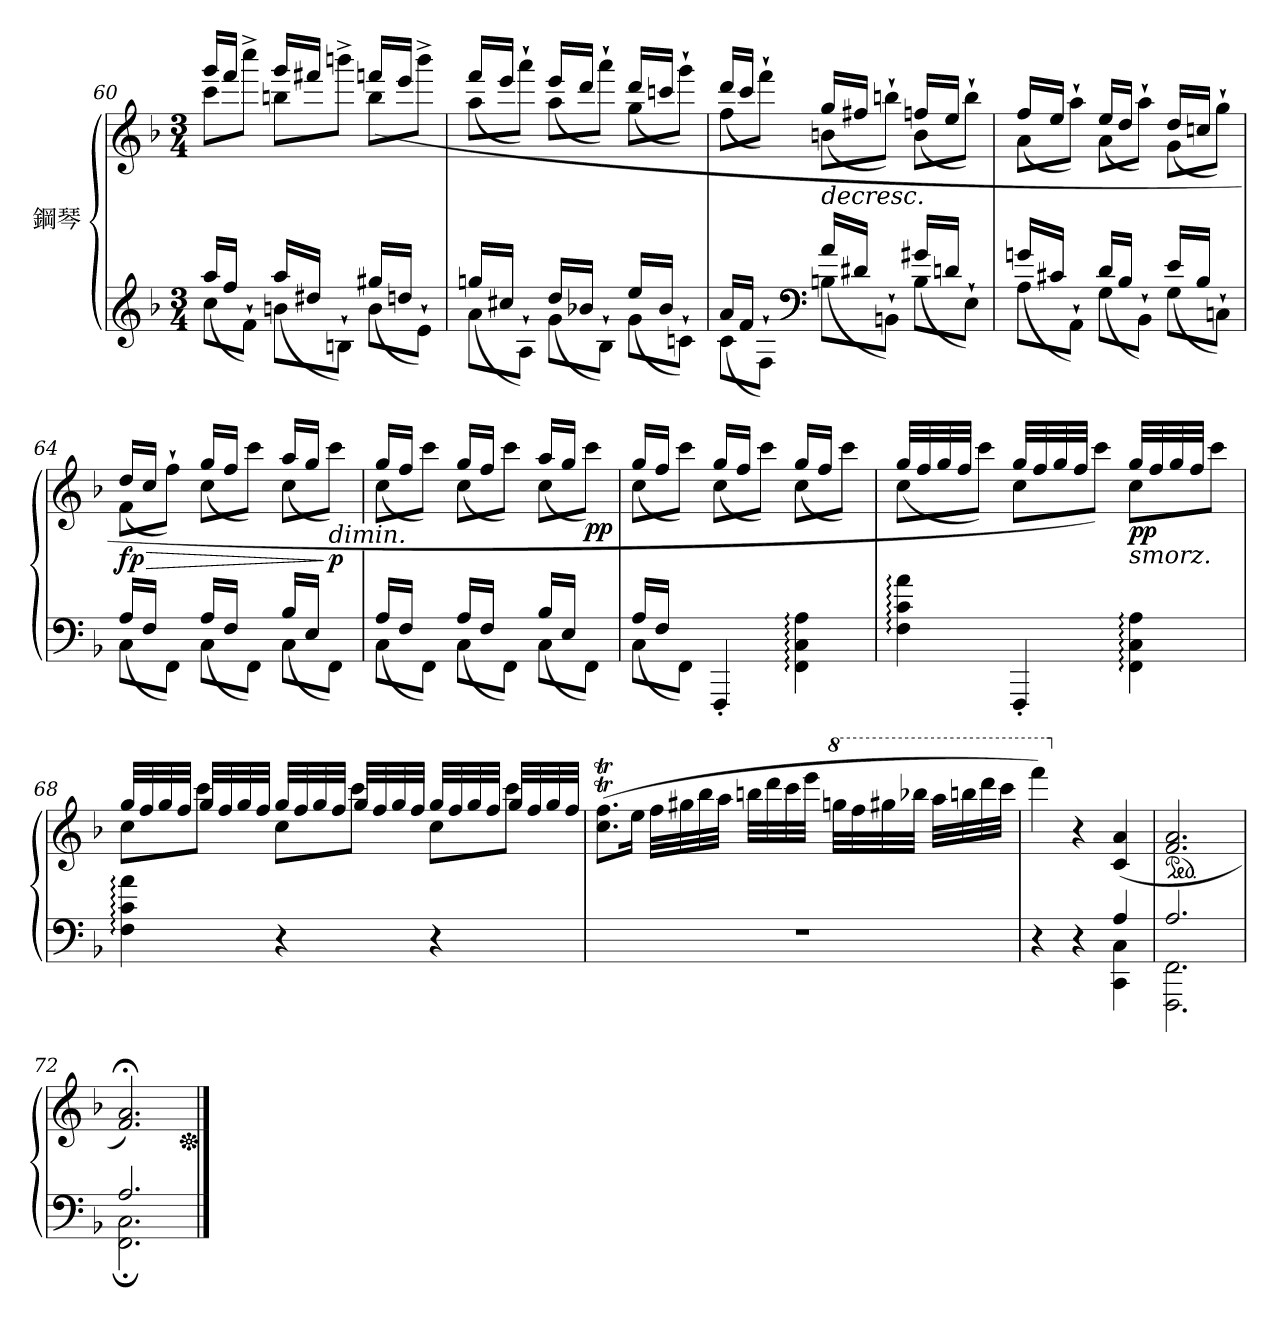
**kern	**kern	**dynam
*part1	*part1	*part1
*staff2	*staff1	*staff1/2
*I"鋼琴	*	*
*clefG2	*clefG2	*
*k[b-]	*k[b-]	*
*M3/4	*M3/4	*
=60	=60	=60
*^	*^	*
8cc\L	(>16aa/LL	8ccc\L	(>16ggg/LL	.
.	16ff/JJ	.	16fff/JJ	.
8f`\J)	8ryy	8cccc^\J	8ryy	.
8bn\L	(>16aa/LL	8bbn\L	(>16ggg/LL	.
.	16dd#X/JJ	.	16fff#X/JJ	.
8Bn`\J)	8ryy	8bbbn^\J	8ryy	.
8b\L	(>16gg#X/LL	8bb\L	(>16fffn/LL	.
.	16ddn/JJ	.	16eee/JJ	.
8e`\J)	8ryy	8bbb^\J	8ryy	.
!!LO:LB:g=z	!!
=61	=61	=61	=61	=61
8a\L	(>16ggn/LL	8aa\L	(>16fff/LL	.
.	16cc#X/JJ	.	16eee/JJ	.
8A`\J)	8ryy	8aaa`\J)	8ryy	.
8g\L	(>16dd/LL	8aa\L	(>16eee/LL	.
.	16b-X/JJ	.	16ddd/JJ	.
8B-`\J)	8ryy	8aaa`\J)	8ryy	.
8g\L	(>16ee/LL	8gg\L	(>16ddd/LL	.
.	16b-/JJ	.	16cccn/JJ	.
8cn`\J)	8ryy	8ggg`\J)	8ryy	.
=62	=62	=62	=62	=62
8c\L	(>16a/LL	8ff\L	(>16ddd/LL	.
.	16f/JJ	.	16ccc/JJ	.
8F`\J)	8ryy	8fff`\J)	8ryy	.
*clefF4	*	*	*	*
!	!	!	!	!LO:HP:b
8Bn\L	(>16a/LL	8bn\L	(>16gg/LL	>
.	16d#X/JJ	.	16ff#X/JJ	.
8BBn`\J)	8ryy	8bbn`\J)	8ryy	.
8B\L	(>16g#X/LL	8b\L	(>16ffn/LL	.
.	16dn/JJ	.	16ee/JJ	.
8E`\J)	8ryy	8bb`\J)	8ryy	.
=63	=63	=63	=63	=63
8A\L	(>16gn/LL	8a\L	(>16ff/LL	.
.	16c#X/JJ	.	16ee/JJ	.
8AA`\J)	8ryy	8aa`\J)	8ryy	.
8G\L	(>16d/LL	8a\L	(>16ee/LL	.
.	16B-/JJ	.	16dd/JJ	.
8BB-`\J)	8ryy	8aa`\J)	8ryy	.
8G\L	(>16e/LL	8g\L	(>16dd/LL	.
.	16B-/JJ	.	16ccn/JJ	.
8Cn`\J)	8ryy	8gg`\J)	8ryy	.
!!LO:LB:g=z	!!
=64	=64	=64	=64	=64
!	!	!	!	!LO:HP:b
!	!	!	!	!LO:DY:n=1:b
8C\L	(>16A/LL	8f\L	(>16dd/LL	> fp
.	16F/JJ	.	16cc/JJ	.
8FF\J)	8ryy	8ff`\J)	8ryy	.
8C\L	(>16A/LL	8cc\L	(>16gg/LL	.
.	16F/JJ	.	16ff/JJ	.
8FF\J)	8ryy	8ccc\J)	8ryy	.
8C\L	(>16B-/LL	8cc\L	(>16aa/LL	.
.	16E/JJ	.	16gg/JJ	.
!	!	!LO:TX:b:i:t=dimin.	!	!
!	!	!	!	!LO:DY:n=2:b
8FF\J)	8ryy	8ccc\J)	8ryy	] p
=65	=65	=65	=65	=65
8C\L	(>16A/LL	8cc\L	(>16gg/LL	.
.	16F/JJ	.	16ff/JJ	.
8FF\J)	8ryy	8ccc\J)	8ryy	.
8C\L	(>16A/LL	8cc\L	(>16gg/LL	.
.	16F/JJ	.	16ff/JJ	.
8FF\J)	8ryy	8ccc\J)	8ryy	.
8C\L	(>16B-/LL	8cc\L	(>16aa/LL	.
.	16E/JJ	.	16gg/JJ	.
!	!	!	!	!LO:DY:n=1:b
8FF\J)	8ryy	8ccc\J)	8ryy	] pp
=66	=66	=66	=66	=66
8C\L	(>16A/LL	8cc\L	(>16gg/LL	.
.	16F/JJ	.	16ff/JJ	.
8FF\J)	2ryy	8ccc\J)	8ryy	.
4FFF'/	.	8cc\L	(>16gg/LL	.
.	.	.	16ff/JJ	.
.	.	8ccc\J)	8ryy	.
4FF\: 4C\: 4A\:	.	8cc\L	(>16gg/LL	.
.	.	.	16ff/JJ	.
.	8ryy	8ccc\J)	8ryy	.
*v	*v	*	*	*
=67	=67	=67	=67
*	*MM120	*	*
4F\: 4c\: 4a\:)	8cc\L	(>32gg/LLL	.
.	.	32ff/	.
.	.	32gg/	.
.	.	32ff/JJJ	.
.	8ccc\J)	8ryy	.
*	*MM112	*	*
4FFF'/	8cc\L	32gg/LLL	.
.	.	32ff/	.
.	.	32gg/	.
.	.	32ff/JJJ	.
.	8ccc\J)	8ryy	.
*	*MM104	*	*
!	!LO:TX:b:i:t=smorz.	!	!
!	!	!	!LO:DY:b
4FF\: 4C\: 4A\:	8cc\L	32gg/LLL	pp
.	.	32ff/	.
.	.	32gg/	.
.	.	32ff/JJJ	.
.	(8ccc\J	8ryy	.
!!LO:LB:g=z	!!
=68	=68	=68	=68
*	*MM100	*	*
4F\: 4c\: 4a\:)	8cc\L	32gg/LLL	.
.	.	32ff/	.
*	*MM96	*	*
.	.	32gg/	.
.	.	32ff/JJJ	.
*	*MM92	*	*
.	8ccc\J	32gg/LLL	.
.	.	32ff/	.
*	*MM88	*	*
.	.	32gg/	.
.	.	32ff/JJJ	.
*	*MM84	*	*
4r	8cc\L	32gg/LLL	.
.	.	32ff/	.
*	*MM80	*	*
.	.	32gg/	.
.	.	32ff/JJJ	.
*	*MM76	*	*
.	8ccc\J	32gg/LLL	.
.	.	32ff/	.
*	*MM72	*	*
.	.	32gg/	.
.	.	32ff/JJJ	.
*	*MM68	*	*
4r	8cc\L	32gg/LLL	.
.	.	32ff/	.
*	*MM64	*	*
.	.	32gg/	.
.	.	32ff/JJJ	.
*	*MM60	*	*
.	8ccc\J	32gg/LLL	.
.	.	32ff/	.
*	*MM56	*	*
.	.	32gg/	.
.	.	32ff/JJJ	.
*	*v	*v	*
=69	=69	=69
*	*MM120	*
2.r	(>8.cc\T 8.ff\TL	.
.	16ee\Jk	.
.	32ff\LLL	.
.	32gg#X\	.
.	32bb-\	.
.	32aa\JJJ	.
.	32bbn\LLL	.
.	32ddd\	.
.	32ccc\	.
.	32eee\JJJ	.
*	*8va	*
.	32gggn\LLL	.
.	32fff\	.
.	32ggg#X\	.
.	32bbb-X\JJJ	.
.	32aaa\LLL	.
.	32bbbn\	.
.	32dddd\	.
.	32cccc\JJJ	.
=70	=70	=70
*^	*	*
2ryy	4r	4ffff\)	.
*	*	*X8va	*
.	4r	4r	.
*	*	*MM80	*
4A	4CC\ 4C\	(>4c/ 4a/	.
=71	=71	=71	=71
*	*	*ped	*
2.A	2.FFF\ 2.FF\	2.f/ 2.a/	.
=72	=72	=72	=72
2.A	2.FF\; 2.C\;	2.f/;< 2.a/;<)	.
*	*	*Xped	*
*v	*v	*	*
==	==	==
*-	*-	*-
